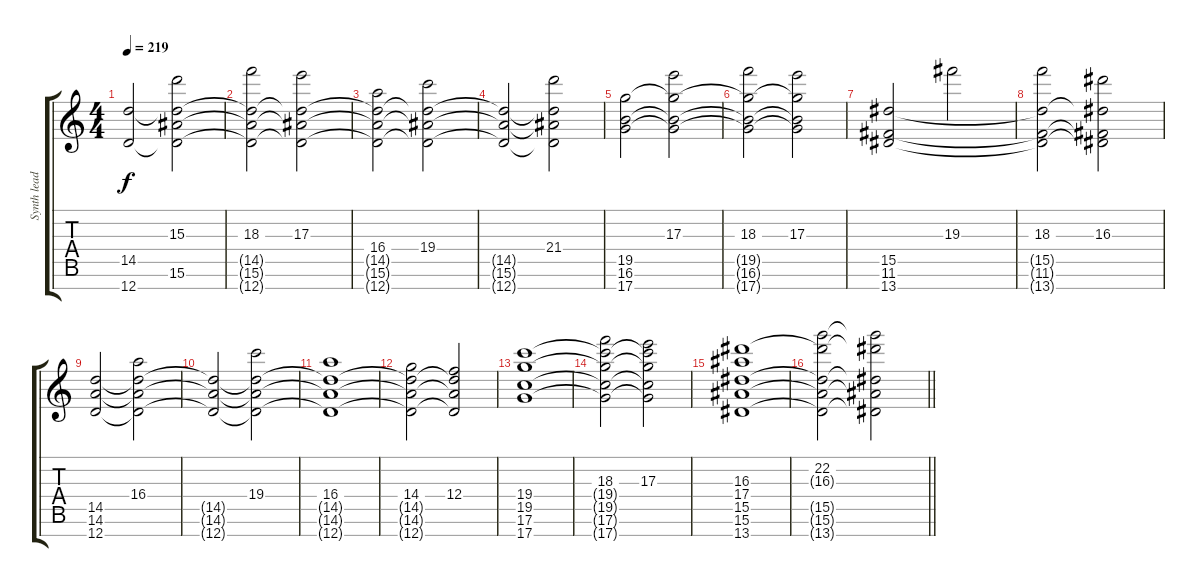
\track ("Synth lead" "Synth lead") {instrument lead1square}
\staff {score tabs}
\tuning (D7 A4 B4 F4 C4 G3 D3) {hide}
\ts (4 4)
\tempo 219
\clef g2
\ks c
(14.5 12.7).2{dy f} (15.3 14.5{t} 15.6{t} 12.7{t}).2 |
(18.3 14.5{t} 15.6{t} 12.7{t}).2 (17.3 14.5{t} 15.6{t} 12.7{t}).2 |
(16.4 14.5{t} 15.6{t} 12.7{t}).2 (19.4 14.5{t} 15.6{t} 12.7{t}).2 |
(14.5{t} 15.6{t} 12.7{t}).2 (21.4 14.5{t} 15.6{t} 12.7{t}).2 |
(19.5 16.6 17.7).2 (17.3 19.5{t} 16.6{t} 17.7{t}).2 |
(18.3 19.5{t} 16.6{t} 17.7{t}).2 (17.3 19.5{t} 16.6{t} 17.7{t}).2 |
(15.5 11.6 13.7).2 19.3.2 |
(18.3 15.5{t} 11.6{t} 13.7{t}).2 (16.3 15.5{t} 11.6{t} 13.7{t}).2 |
(14.5 14.6 12.7).2 (16.4 14.5{t} 14.6{t} 12.7{t}).2 |
(14.5{t} 14.6{t} 12.7{t}).2 (19.4 14.5{t} 14.6{t} 12.7{t}).2 |
(16.4 14.5{t} 14.6{t} 12.7{t}).1 |
(14.4 14.5{t} 14.6{t} 12.7{t}).2 (12.4 14.5{t} 14.6{t} 12.7{t}).2 |
(19.4 19.5 17.6 17.7).1 |
(18.3 19.4{t} 19.5{t} 17.6{t} 17.7{t}).2 (17.3 19.4{t} 19.5{t} 17.6{t} 17.7{t}).2 |
(16.3 17.4 15.5 15.6 13.7).1 |
\barLineRight lightlight
(22.2 16.3{t} 15.5{t} 15.6{t} 13.7{t}).2 (22.2{t} 16.3{t} 15.5{t} 15.6{t} 13.7{t}).2
